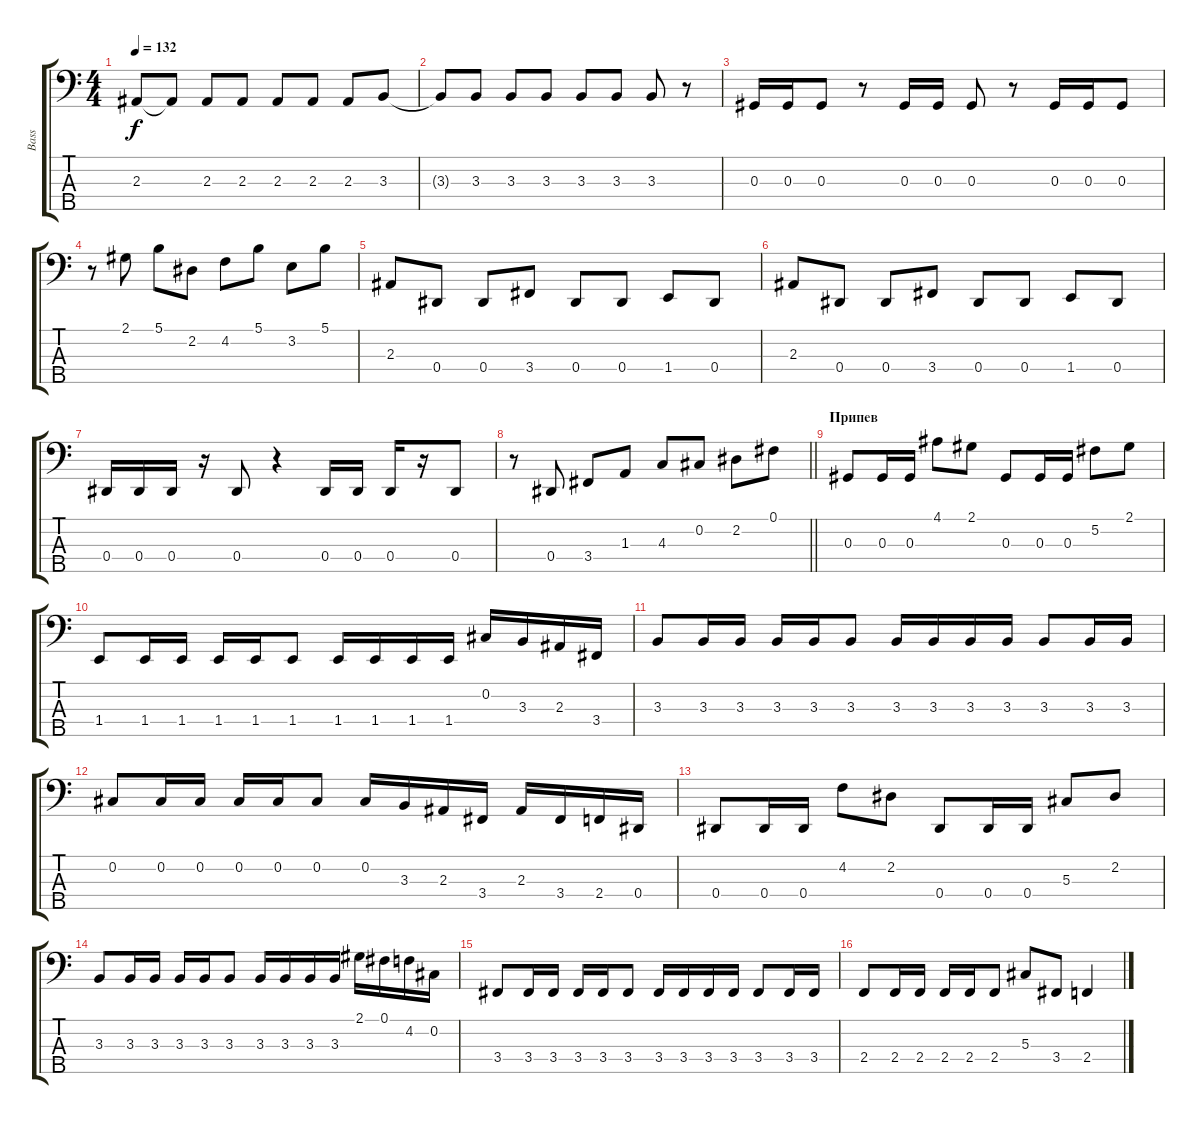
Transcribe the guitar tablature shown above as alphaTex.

\track ("Bass" "Bass") {instrument electricbasspick}
\staff {score tabs}
\tuning (Gb2 Db2 Ab1 Eb1 Bb0) {hide}
\ts (4 4)
\tempo 132
\clef f4
\ks c
2.3.8{dy f} 2.3{t}.8 2.3.8 2.3.8 2.3.8 2.3.8 2.3.8 3.3.8 |
3.3{t}.8 3.3.8 3.3.8 3.3.8 3.3.8 3.3.8 3.3.8 r.8 |
0.3.16{instrument slapbass1} 0.3.16 0.3.8 r.8 0.3.16 0.3.16 0.3.8 r.8 0.3.16 0.3.16 0.3.8 |
r.8{instrument electricbasspick} 2.1.8 5.1.8 2.2.8 4.2.8 5.1.8 3.2.8 5.1.8 |
2.3.8 0.4.8 0.4.8 3.4.8 0.4.8 0.4.8 1.4.8 0.4.8 |
2.3.8 0.4.8 0.4.8 3.4.8 0.4.8 0.4.8 1.4.8 0.4.8 |
0.4.16{instrument slapbass1} 0.4.16 0.4.16 r.16 0.4.8 r.4 0.4.16{instrument slapbass1} 0.4.16 0.4.16 r.16 0.4.8 |
\barLineRight lightlight
r.8{instrument electricbasspick} 0.4.8 3.4.8 1.3.8 4.3.8 0.2.8 2.2.8 0.1.8 |
\section ("" "Припев")
0.3.8 0.3.16 0.3.16 4.1.8 2.1.8 0.3.8 0.3.16 0.3.16 5.2.8 2.1.8 |
1.4.8 1.4.16 1.4.16 1.4.16 1.4.16 1.4.8 1.4.16 1.4.16 1.4.16 1.4.16 0.2.16 3.3.16 2.3.16 3.4.16 |
3.3.8 3.3.16 3.3.16 3.3.16 3.3.16 3.3.8 3.3.16 3.3.16 3.3.16 3.3.16 3.3.8 3.3.16 3.3.16 |
0.2.8 0.2.16 0.2.16 0.2.16 0.2.16 0.2.8 0.2.16 3.3.16 2.3.16 3.4.16 2.3.16 3.4.16 2.4.16 0.4.16 |
0.4.8 0.4.16 0.4.16 4.2.8 2.2.8 0.4.8 0.4.16 0.4.16 5.3.8 2.2.8 |
3.3.8 3.3.16 3.3.16 3.3.16 3.3.16 3.3.8 3.3.16 3.3.16 3.3.16 3.3.16 2.1.16 0.1.16 4.2.16 0.2.16 |
3.4.8 3.4.16 3.4.16 3.4.16 3.4.16 3.4.8 3.4.16 3.4.16 3.4.16 3.4.16 3.4.8 3.4.16 3.4.16 |
2.4.8 2.4.16 2.4.16 2.4.16 2.4.16 2.4.8 5.3.8 3.4.8 2.4.4
